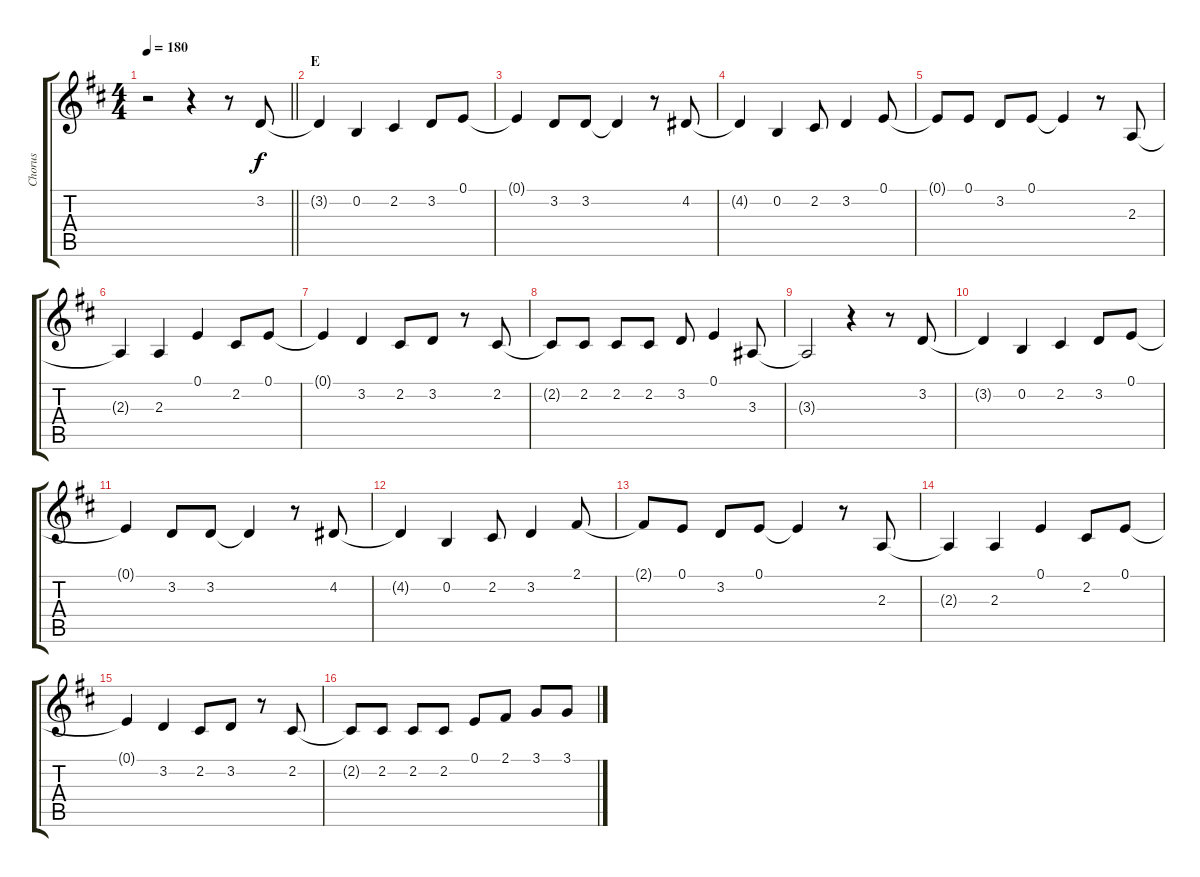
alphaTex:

\track ("Chorus" "Chorus") {instrument voiceoohs}
\staff {score tabs}
\tuning (E4 B3 G3 D3 A2 E2) {hide}
\ts (4 4)
\tempo 180
\clef g2
\barLineRight lightlight
\ks d
r.2{dy f} r.4 r.8 3.2.8 |
\section ("" "E")
3.2{t}.4 0.2.4 2.2.4 3.2.8 0.1.8 |
0.1{t}.4 3.2.8 3.2.8 3.2{t}.4 r.8 4.2.8 |
4.2{t}.4 0.2.4 2.2.8 3.2.4 0.1.8 |
0.1{t}.8 0.1.8 3.2.8 0.1.8 0.1{t}.4 r.8 2.3.8 |
2.3{t}.4 2.3.4 0.1.4 2.2.8 0.1.8 |
0.1{t}.4 3.2.4 2.2.8 3.2.8 r.8 2.2.8 |
2.2{t}.8 2.2.8 2.2.8 2.2.8 3.2.8 0.1.4 3.3.8 |
3.3{t}.2 r.4 r.8 3.2.8 |
3.2{t}.4 0.2.4 2.2.4 3.2.8 0.1.8 |
0.1{t}.4 3.2.8 3.2.8 3.2{t}.4 r.8 4.2.8 |
4.2{t}.4 0.2.4 2.2.8 3.2.4 2.1.8 |
2.1{t}.8 0.1.8 3.2.8 0.1.8 0.1{t}.4 r.8 2.3.8 |
2.3{t}.4 2.3.4 0.1.4 2.2.8 0.1.8 |
0.1{t}.4 3.2.4 2.2.8 3.2.8 r.8 2.2.8 |
2.2{t}.8 2.2.8 2.2.8 2.2.8 0.1.8 2.1.8 3.1.8 3.1.8
